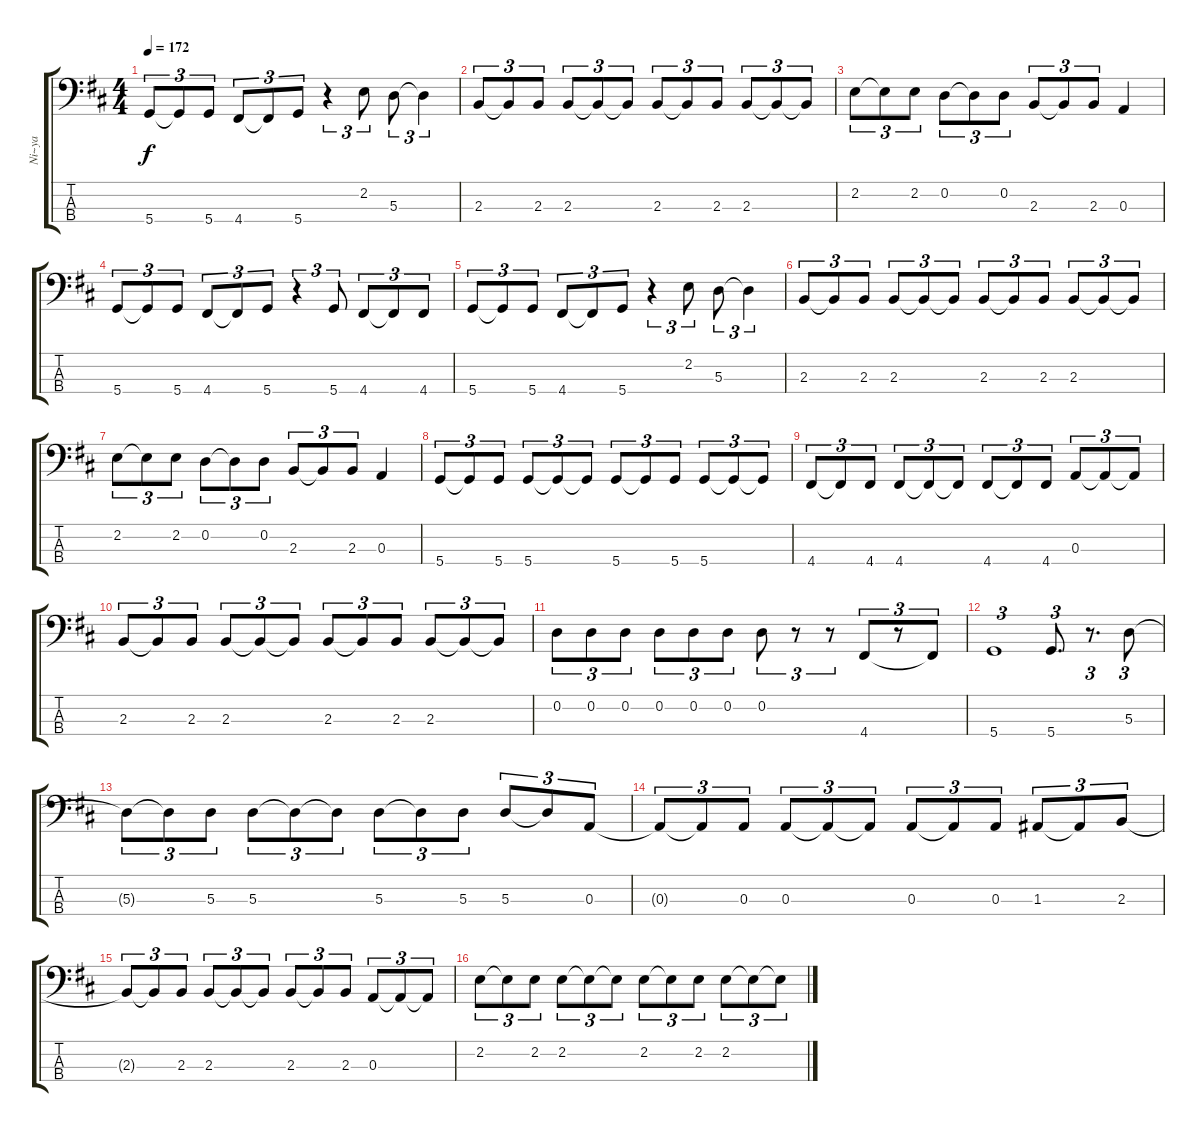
\track ("Ni~ya" "Ni~ya") {instrument electricbasspick}
\staff {score tabs}
\tuning (G2 D2 A1 D1) {hide}
\ts (4 4)
\tempo 172
\clef f4
\ks bminor
5.4.8{tu (3 2) dy f} 5.4{t}.8{tu (3 2)} 5.4.8{tu (3 2)} 4.4.8{tu (3 2)} 4.4{t}.8{tu (3 2)} 5.4.8{tu (3 2)} r.4{tu (3 2)} 2.2.8{tu (3 2)} 5.3.8{tu (3 2)} 5.3{t}.4{tu (3 2)} |
2.3.8{tu (3 2)} 2.3{t}.8{tu (3 2)} 2.3.8{tu (3 2)} 2.3.8{tu (3 2)} 2.3{t}.8{tu (3 2)} 2.3{t}.8{tu (3 2)} 2.3.8{tu (3 2)} 2.3{t}.8{tu (3 2)} 2.3.8{tu (3 2)} 2.3.8{tu (3 2)} 2.3{t}.8{tu (3 2)} 2.3{t}.8{tu (3 2)} |
2.2.8{tu (3 2)} 2.2{t}.8{tu (3 2)} 2.2.8{tu (3 2)} 0.2.8{tu (3 2)} 0.2{t}.8{tu (3 2)} 0.2.8{tu (3 2)} 2.3.8{tu (3 2)} 2.3{t}.8{tu (3 2)} 2.3.8{tu (3 2)} 0.3.4 |
5.4.8{tu (3 2)} 5.4{t}.8{tu (3 2)} 5.4.8{tu (3 2)} 4.4.8{tu (3 2)} 4.4{t}.8{tu (3 2)} 5.4.8{tu (3 2)} r.4{tu (3 2)} 5.4.8{tu (3 2)} 4.4.8{tu (3 2)} 4.4{t}.8{tu (3 2)} 4.4.8{tu (3 2)} |
5.4.8{tu (3 2)} 5.4{t}.8{tu (3 2)} 5.4.8{tu (3 2)} 4.4.8{tu (3 2)} 4.4{t}.8{tu (3 2)} 5.4.8{tu (3 2)} r.4{tu (3 2)} 2.2.8{tu (3 2)} 5.3.8{tu (3 2)} 5.3{t}.4{tu (3 2)} |
2.3.8{tu (3 2)} 2.3{t}.8{tu (3 2)} 2.3.8{tu (3 2)} 2.3.8{tu (3 2)} 2.3{t}.8{tu (3 2)} 2.3{t}.8{tu (3 2)} 2.3.8{tu (3 2)} 2.3{t}.8{tu (3 2)} 2.3.8{tu (3 2)} 2.3.8{tu (3 2)} 2.3{t}.8{tu (3 2)} 2.3{t}.8{tu (3 2)} |
2.2.8{tu (3 2)} 2.2{t}.8{tu (3 2)} 2.2.8{tu (3 2)} 0.2.8{tu (3 2)} 0.2{t}.8{tu (3 2)} 0.2.8{tu (3 2)} 2.3.8{tu (3 2)} 2.3{t}.8{tu (3 2)} 2.3.8{tu (3 2)} 0.3.4 |
5.4.8{tu (3 2)} 5.4{t}.8{tu (3 2)} 5.4.8{tu (3 2)} 5.4.8{tu (3 2)} 5.4{t}.8{tu (3 2)} 5.4{t}.8{tu (3 2)} 5.4.8{tu (3 2)} 5.4{t}.8{tu (3 2)} 5.4.8{tu (3 2)} 5.4.8{tu (3 2)} 5.4{t}.8{tu (3 2)} 5.4{t}.8{tu (3 2)} |
4.4.8{tu (3 2)} 4.4{t}.8{tu (3 2)} 4.4.8{tu (3 2)} 4.4.8{tu (3 2)} 4.4{t}.8{tu (3 2)} 4.4{t}.8{tu (3 2)} 4.4.8{tu (3 2)} 4.4{t}.8{tu (3 2)} 4.4.8{tu (3 2)} 0.3.8{tu (3 2)} 0.3{t}.8{tu (3 2)} 0.3{t}.8{tu (3 2)} |
2.3.8{tu (3 2)} 2.3{t}.8{tu (3 2)} 2.3.8{tu (3 2)} 2.3.8{tu (3 2)} 2.3{t}.8{tu (3 2)} 2.3{t}.8{tu (3 2)} 2.3.8{tu (3 2)} 2.3{t}.8{tu (3 2)} 2.3.8{tu (3 2)} 2.3.8{tu (3 2)} 2.3{t}.8{tu (3 2)} 2.3{t}.8{tu (3 2)} |
0.2.8{tu (3 2)} 0.2.8{tu (3 2)} 0.2.8{tu (3 2)} 0.2.8{tu (3 2)} 0.2.8{tu (3 2)} 0.2.8{tu (3 2)} 0.2.8{tu (3 2)} r.8{tu (3 2)} r.8{tu (3 2)} 4.4.8{tu (3 2)} r.8{tu (3 2)} 4.4{t}.8{tu (3 2)} |
5.4.1{tu (3 2)} 5.4.8{d tu (3 2)} r.8{d tu (3 2)} 5.3.8{tu (3 2)} |
5.3{t}.8{tu (3 2)} 5.3{t}.8{tu (3 2)} 5.3.8{tu (3 2)} 5.3.8{tu (3 2)} 5.3{t}.8{tu (3 2)} 5.3{t}.8{tu (3 2)} 5.3.8{tu (3 2)} 5.3{t}.8{tu (3 2)} 5.3.8{tu (3 2)} 5.3.8{tu (3 2)} 5.3{t}.8{tu (3 2)} 0.3.8{tu (3 2)} |
0.3{t}.8{tu (3 2)} 0.3{t}.8{tu (3 2)} 0.3.8{tu (3 2)} 0.3.8{tu (3 2)} 0.3{t}.8{tu (3 2)} 0.3{t}.8{tu (3 2)} 0.3.8{tu (3 2)} 0.3{t}.8{tu (3 2)} 0.3.8{tu (3 2)} 1.3.8{tu (3 2)} 1.3{t}.8{tu (3 2)} 2.3.8{tu (3 2)} |
2.3{t}.8{tu (3 2)} 2.3{t}.8{tu (3 2)} 2.3.8{tu (3 2)} 2.3.8{tu (3 2)} 2.3{t}.8{tu (3 2)} 2.3{t}.8{tu (3 2)} 2.3.8{tu (3 2)} 2.3{t}.8{tu (3 2)} 2.3.8{tu (3 2)} 0.3.8{tu (3 2)} 0.3{t}.8{tu (3 2)} 0.3{t}.8{tu (3 2)} |
2.2.8{tu (3 2)} 2.2{t}.8{tu (3 2)} 2.2.8{tu (3 2)} 2.2.8{tu (3 2)} 2.2{t}.8{tu (3 2)} 2.2{t}.8{tu (3 2)} 2.2.8{tu (3 2)} 2.2{t}.8{tu (3 2)} 2.2.8{tu (3 2)} 2.2.8{tu (3 2)} 2.2{t}.8{tu (3 2)} 2.2{t}.8{tu (3 2)}
